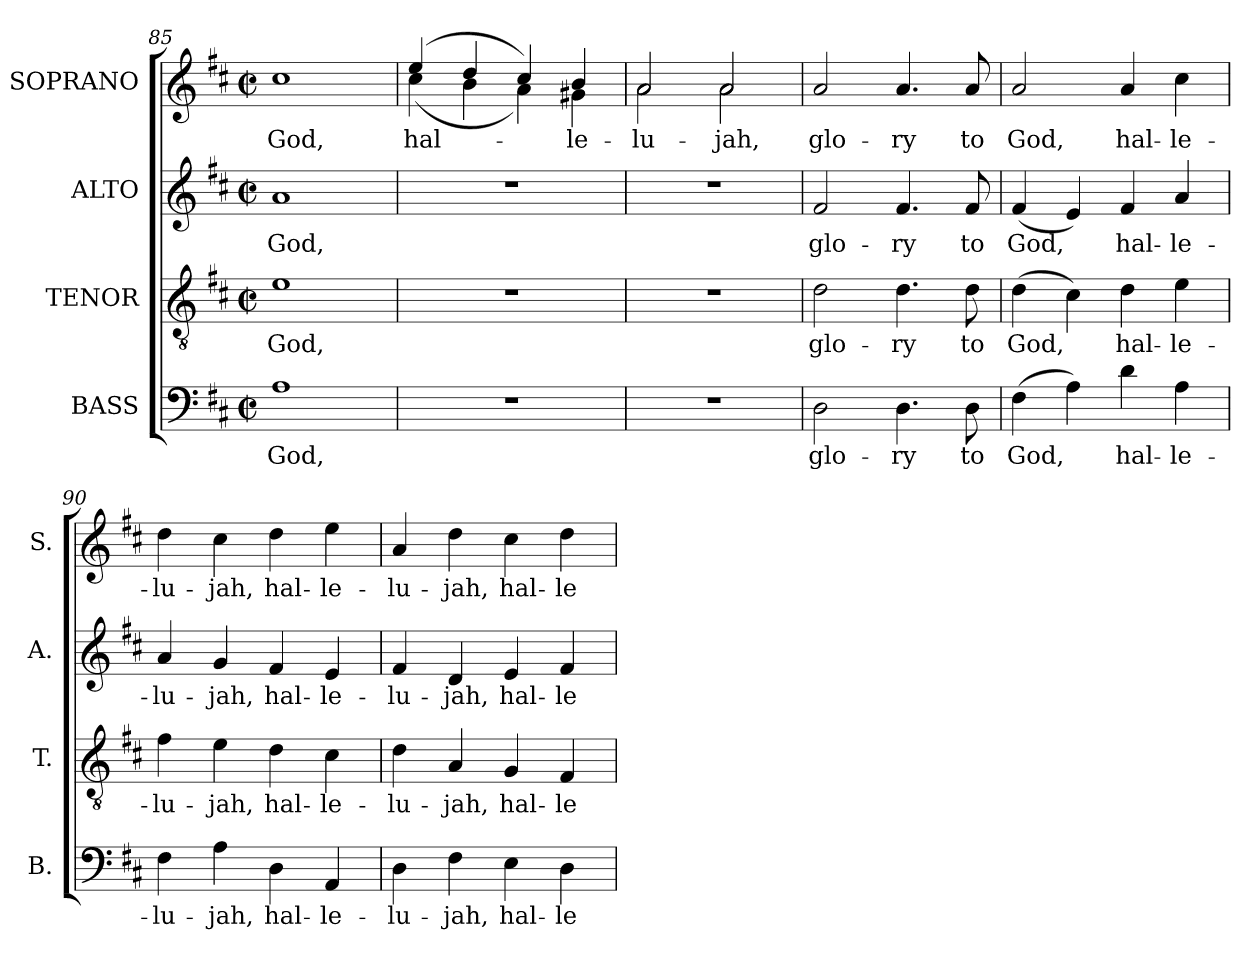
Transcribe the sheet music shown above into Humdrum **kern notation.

**kern	**text	**kern	**text	**kern	**text	**kern	**text
*part4	*part4	*part3	*part3	*part2	*part2	*part1	*part1
*staff4	*staff4	*staff3	*staff3	*staff2	*staff2	*staff1	*staff1
*I"BASS	*	*I"TENOR	*	*I"ALTO	*	*I"SOPRANO	*
*I'B.	*	*I'T.	*	*I'A.	*	*I'S.	*
*clefF4	*	*clefGv2	*	*clefG2	*	*clefG2	*
*	*	*ITrd7c12	*	*	*	*	*
*k[f#c#]	*	*k[f#c#]	*	*k[f#c#]	*	*k[f#c#]	*
*D:	*	*D:	*	*D:	*	*D:	*
*M2/2	*	*M2/2	*	*M2/2	*	*M2/2	*
*met(c|)	*	*met(c|)	*	*met(c|)	*	*met(c|)	*
=85	=85	=85	=85	=85	=85	=85	=85
!	!LO:LY:b:color=#000000	!	!	!	!	!	!
!	!	!	!LO:LY:b:color=#000000	!	!	!	!
!	!	!	!	!	!LO:LY:b:color=#000000	!	!
!	!	!	!	!	!	!	!LO:LY:b:color=#000000
1Ai	God,	1Ei	God,	1ai	God,	1cc#i	God,
=86	=86	=86	=86	=86	=86	=86	=86
!	!	!	!	!	!	!	!LO:LY:b:color=#000000
*	*	*	*	*	*	*^	*
1r	.	1r	.	1r	.	(4eei/	(4cc#i\	hal-
.	.	.	.	.	.	4ddi/	4bi\	.
.	.	.	.	.	.	4cc#i/)	4ai\)	.
!	!	!	!	!	!	!	!	!LO:LY:b:color=#000000
.	.	.	.	.	.	4bi/	4g#Xi\	-le-
=87	=87	=87	=87	=87	=87	=87	=87	=87
!	!	!	!	!	!	!	!	!LO:LY:b:color=#000000
1r	.	1r	.	1r	.	2ai/	2ai\	-lu-
!	!	!	!	!	!	!	!	!LO:LY:b:color=#000000
.	.	.	.	.	.	2ai/	2ai\	-jah,
*	*	*	*	*	*	*v	*v	*
=88	=88	=88	=88	=88	=88	=88	=88
*	*	*	*	*	*	*^	*
!	!LO:LY:b:color=#000000	!	!	!	!	!	!	!
*	*	*	*	*	*	*v	*v	*
*	*	*	*	*	*	*^	*
!	!	!	!LO:LY:b:color=#000000	!	!	!	!	!
*	*	*	*	*	*	*v	*v	*
*	*	*	*	*	*	*^	*
!	!	!	!	!	!LO:LY:b:color=#000000	!	!	!
*	*	*	*	*	*	*v	*v	*
*	*	*	*	*	*	*^	*
!	!	!	!	!	!	!	!	!LO:LY:b:color=#000000
*	*	*	*	*	*	*v	*v	*
2Di\	glo-	2Di\	glo-	2f#i/	glo-	2ai/	glo-
!	!LO:LY:b:color=#000000	!	!	!	!	!	!
!	!	!	!LO:LY:b:color=#000000	!	!	!	!
!	!	!	!	!	!LO:LY:b:color=#000000	!	!
!	!	!	!	!	!	!	!LO:LY:b:color=#000000
4.Di\	-ry	4.Di\	-ry	4.f#i/	-ry	4.ai/	-ry
!	!LO:LY:b:color=#000000	!	!	!	!	!	!
!	!	!	!LO:LY:b:color=#000000	!	!	!	!
!	!	!	!	!	!LO:LY:b:color=#000000	!	!
!	!	!	!	!	!	!	!LO:LY:b:color=#000000
8Di\	to	8Di\	to	8f#i/	to	8ai/	to
!!LO:LB:g=z
=89	=89	=89	=89	=89	=89	=89	=89
!	!LO:LY:b:color=#000000	!	!	!	!	!	!
!	!	!	!LO:LY:b:color=#000000	!	!	!	!
!	!	!	!	!	!LO:LY:b:color=#000000	!	!
!	!	!	!	!	!	!	!LO:LY:b:color=#000000
(4F#i\	God,	(4Di\	God,	(4f#i/	God,	2ai/	God,
4Ai\)	.	4C#i\)	.	4ei/)	.	.	.
!	!LO:LY:b:color=#000000	!	!	!	!	!	!
!	!	!	!LO:LY:b:color=#000000	!	!	!	!
!	!	!	!	!	!LO:LY:b:color=#000000	!	!
!	!	!	!	!	!	!	!LO:LY:b:color=#000000
4di\	hal-	4Di\	hal-	4f#i/	hal-	4ai/	hal-
!	!LO:LY:b:color=#000000	!	!	!	!	!	!
!	!	!	!LO:LY:b:color=#000000	!	!	!	!
!	!	!	!	!	!LO:LY:b:color=#000000	!	!
!	!	!	!	!	!	!	!LO:LY:b:color=#000000
4Ai\	-le-	4Ei\	-le-	4ai/	-le-	4cc#i\	-le-
=90	=90	=90	=90	=90	=90	=90	=90
!	!LO:LY:b:color=#000000	!	!	!	!	!	!
!	!	!	!LO:LY:b:color=#000000	!	!	!	!
!	!	!	!	!	!LO:LY:b:color=#000000	!	!
!	!	!	!	!	!	!	!LO:LY:b:color=#000000
4F#i\	-lu-	4F#i\	-lu-	4ai/	-lu-	4ddi\	-lu-
!	!LO:LY:b:color=#000000	!	!	!	!	!	!
!	!	!	!LO:LY:b:color=#000000	!	!	!	!
!	!	!	!	!	!LO:LY:b:color=#000000	!	!
!	!	!	!	!	!	!	!LO:LY:b:color=#000000
4Ai\	-jah,	4Ei\	-jah,	4gi/	-jah,	4cc#i\	-jah,
!	!LO:LY:b:color=#000000	!	!	!	!	!	!
!	!	!	!LO:LY:b:color=#000000	!	!	!	!
!	!	!	!	!	!LO:LY:b:color=#000000	!	!
!	!	!	!	!	!	!	!LO:LY:b:color=#000000
4Di\	hal-	4Di\	hal-	4f#i/	hal-	4ddi\	hal-
!	!LO:LY:b:color=#000000	!	!	!	!	!	!
!	!	!	!LO:LY:b:color=#000000	!	!	!	!
!	!	!	!	!	!LO:LY:b:color=#000000	!	!
!	!	!	!	!	!	!	!LO:LY:b:color=#000000
4AAi/	-le-	4C#i\	-le-	4ei/	-le-	4eei\	-le-
=91	=91	=91	=91	=91	=91	=91	=91
!	!LO:LY:b:color=#000000	!	!	!	!	!	!
!	!	!	!LO:LY:b:color=#000000	!	!	!	!
!	!	!	!	!	!LO:LY:b:color=#000000	!	!
!	!	!	!	!	!	!	!LO:LY:b:color=#000000
4Di\	-lu-	4Di\	-lu-	4f#i/	-lu-	4ai/	-lu-
!	!LO:LY:b:color=#000000	!	!	!	!	!	!
!	!	!	!LO:LY:b:color=#000000	!	!	!	!
!	!	!	!	!	!LO:LY:b:color=#000000	!	!
!	!	!	!	!	!	!	!LO:LY:b:color=#000000
4F#i\	-jah,	4AAi/	-jah,	4di/	-jah,	4ddi\	-jah,
!	!LO:LY:b:color=#000000	!	!	!	!	!	!
!	!	!	!LO:LY:b:color=#000000	!	!	!	!
!	!	!	!	!	!LO:LY:b:color=#000000	!	!
!	!	!	!	!	!	!	!LO:LY:b:color=#000000
4Ei\	hal-	4GGi/	hal-	4ei/	hal-	4cc#i\	hal-
!	!LO:LY:b:color=#000000	!	!	!	!	!	!
!	!	!	!LO:LY:b:color=#000000	!	!	!	!
!	!	!	!	!	!LO:LY:b:color=#000000	!	!
!	!	!	!	!	!	!	!LO:LY:b:color=#000000
4Di\	-le-	4FF#i/	-le-	4f#i/	-le-	4ddi\	-le-
=	=	=	=	=	=	=	=
*-	*-	*-	*-	*-	*-	*-	*-
